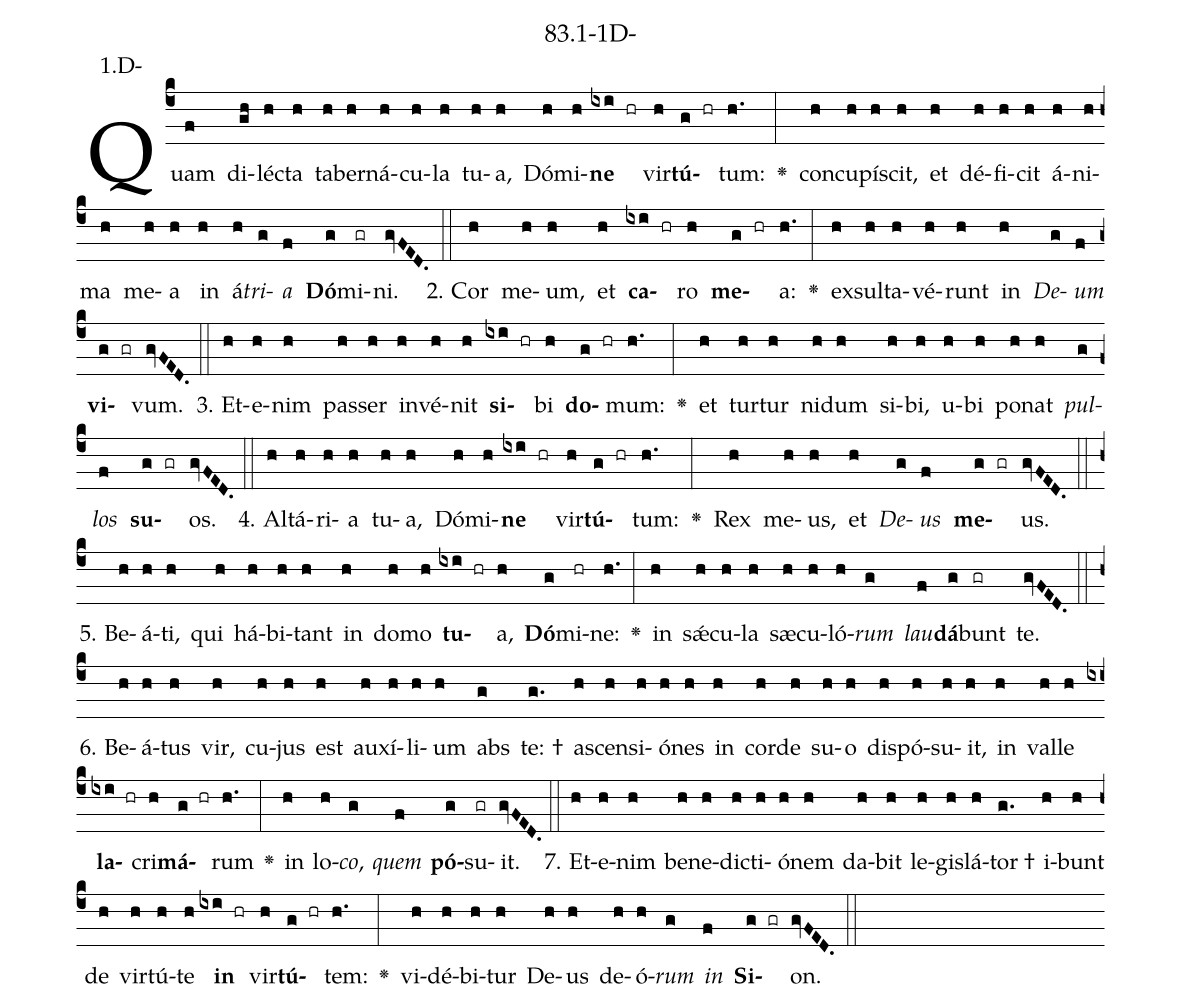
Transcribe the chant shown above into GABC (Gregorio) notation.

name: 83.1-1D-;
annotation: 1.D-;
%%
(c4)Quam(f) di(gh)léc(h)ta(h) ta(h)ber(h)ná(h)cu(h)la(h) tu(h)a,(h) Dó(h)mi(h)<b>ne</b>(ixi hr) vir(h)<b>tú</b>(g hr)tum:(h.) <v>\greheightstar</v>(:) con(h)cu(h)pí(h)scit,(h) et(h) dé(h)fi(h)cit(h) á(h)ni(h)ma(h) me(h)a(h) in(h) á(h)<i>tri</i>(g)<i>a</i>(f) <b>Dó</b>(g)mi(gr)ni.(gvFED.) (::)
2. Cor(h) me(h)um,(h) et(h) <b>ca</b>(ixi hr)ro(h) <b>me</b>(g hr)a:(h.) <v>\greheightstar</v>(:) ex(h)sul(h)ta(h)vé(h)runt(h) in(h) <i>De</i>(g)<i>um</i>(f) <b>vi</b>(g gr)vum.(gvFED.) (::)
3. Et(h)e(h)nim(h) pas(h)ser(h) in(h)vé(h)nit(h) <b>si</b>(ixi hr)bi(h) <b>do</b>(g hr)mum:(h.) <v>\greheightstar</v>(:) et(h) tur(h)tur(h) ni(h)dum(h) si(h)bi,(h) u(h)bi(h) po(h)nat(h) <i>pul</i>(g)<i>los</i>(f) <b>su</b>(g gr)os.(gvFED.) (::)
4. Al(h)tá(h)ri(h)a(h) tu(h)a,(h) Dó(h)mi(h)<b>ne</b>(ixi hr) vir(h)<b>tú</b>(g hr)tum:(h.) <v>\greheightstar</v>(:) Rex(h) me(h)us,(h) et(h) <i>De</i>(g)<i>us</i>(f) <b>me</b>(g gr)us.(gvFED.) (::)
5. Be(h)á(h)ti,(h) qui(h) há(h)bi(h)tant(h) in(h) do(h)mo(h) <b>tu</b>(ixi hr)a,(h) <b>Dó</b>(g)mi(hr)ne:(h.) <v>\greheightstar</v>(:) in(h) sǽ(h)cu(h)la(h) sæ(h)cu(h)ló(h)<i>rum</i>(g) <i>lau</i>(f)<b>dá</b>(g)bunt(gr) te.(gvFED.) (::)
6. Be(h)á(h)tus(h) vir,(h) cu(h)jus(h) est(h) au(h)xí(h)li(h)um(h) abs(g) te: †(g.) a(h)scen(h)si(h)ó(h)nes(h) in(h) cor(h)de(h) su(h)o(h) dis(h)pó(h)su(h)it,(h) in(h) val(h)le(h) <b>la</b>(ixi hr)cri(h)<b>má</b>(g hr)rum(h.) <v>\greheightstar</v>(:) in(h) lo(h)<i>co</i>,(g) <i>quem</i>(f) <b>pó</b>(g)su(gr)it.(gvFED.) (::)
7. Et(h)e(h)nim(h) be(h)ne(h)dic(h)ti(h)ó(h)nem(h) da(h)bit(h) le(h)gis(h)lá(h)tor †(g.) i(h)bunt(h) de(h) vir(h)tú(h)te(h) <b>in</b>(ixi hr) vir(h)<b>tú</b>(g hr)tem:(h.) <v>\greheightstar</v>(:) vi(h)dé(h)bi(h)tur(h) De(h)us(h) de(h)ó(h)<i>rum</i>(g) <i>in</i>(f) <b>Si</b>(g gr)on.(gvFED.) (::)
